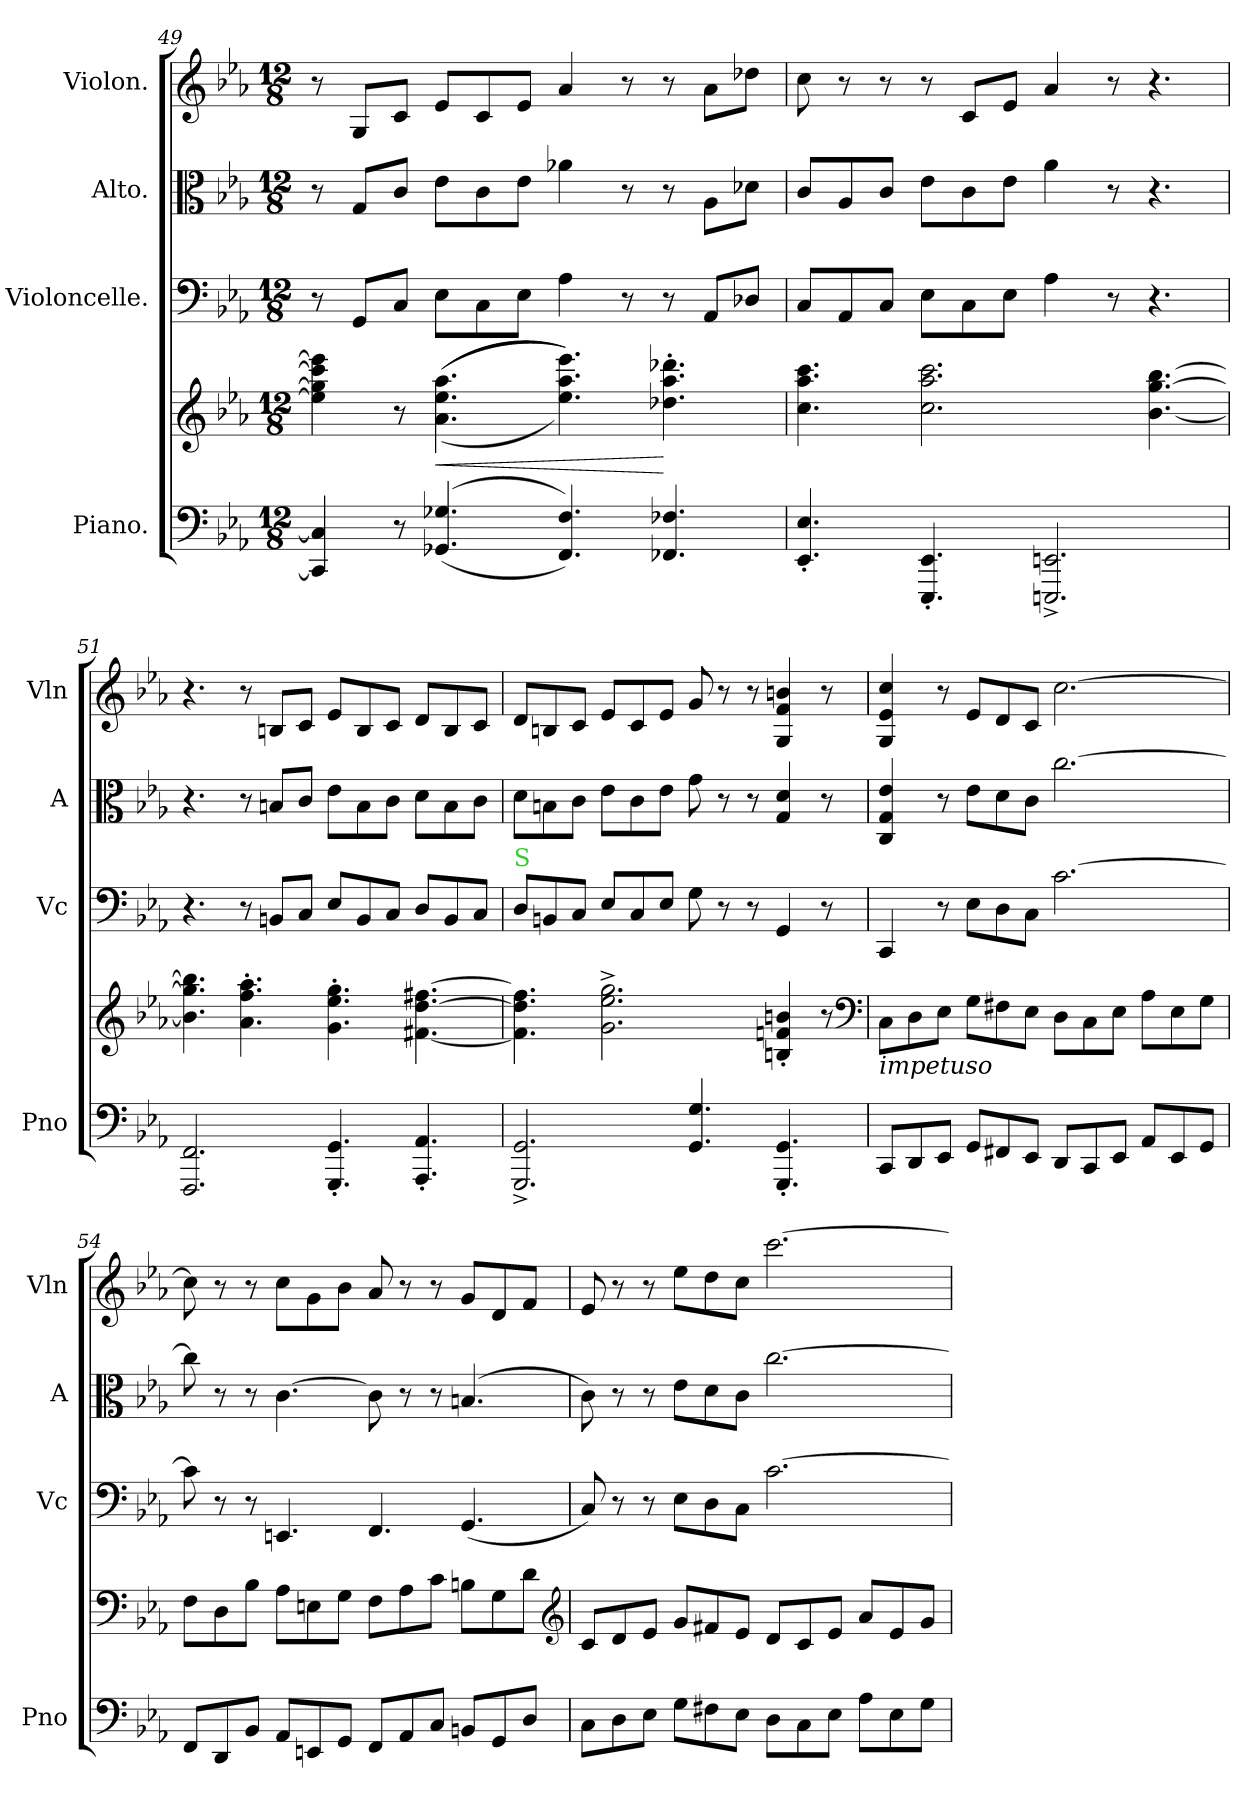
**kern	**kern	**dynam	**kern	**kern	**kern
*part4	*part4	*part4	*part3	*part2	*part1
*staff5	*staff4	*staff4/5	*staff3	*staff2	*staff1
*I"Piano.	*	*	*I"Violoncelle.	*I"Alto.	*I"Violon.
*I'Pno	*	*	*I'Vc	*I'A	*I'Vln
*clefF4	*clefG2	*	*clefF4	*clefC3	*clefG2
*k[b-e-a-]	*k[b-e-a-]	*	*k[b-e-a-]	*k[b-e-a-]	*k[b-e-a-]
*c:	*c:	*	*c:	*c:	*c:
*M12/8	*M12/8	*	*M12/8	*M12/8	*M12/8
=49	=49	=49	=49	=49	=49
4CC]/ 4C]/	4ee-]\ 4gg]\ 4ccc]\ 4eee-]\	.	8r	8r	8r
.	.	.	8GG/L	8G/L	8G/L
8r	8r	.	8C/J	8c/J	8c/J
!	!	!LO:HP:b	!	!	!
(<(>4.GG-X/ 4.G-X/	(<(<(>4.a-\ 4.ee-\ 4.aa-\	<	8E-\L	8e-\L	8e-/L
.	.	.	8C\	8c\	8c/
.	.	.	8E-\J	8e-\J	8e-/J
4.FF/ 4.F/))	4.ee-\ 4.aa-\ 4.eee-\)))	.	4A-\	4a-X\	4a-/
.	.	.	8r	8r	8r
4.FF-X/ 4.F-X/	4.dd-X'\ 4.aa-'\ 4.ddd-X'\	[	8r	8r	8r
.	.	.	8AA-/L	8A-\L	8a-\L
.	.	.	8D-X/J	8d-X\J	8dd-X\J
=50	=50	=50	=50	=50	=50
4.EE-'/ 4.E-'/	4.cc\ 4.aa-\ 4.ccc\	.	8C/L	8c/L	8cc\
.	.	.	8AA-/	8A-/	8r
.	.	.	8C/J	8c/J	8r
4.EEE-'/ 4.EE-'/	2.cc\ 2.aa-\ 2.ccc\	.	8E-\L	8e-\L	8r
.	.	.	8C\	8c\	8c/L
.	.	.	8E-\J	8e-\J	8e-/J
2.EEEn^/ 2.EEn^/	.	.	4A-\	4a-\	4a-/
.	.	.	8r	8r	8r
.	[4.b-\ [4.gg\ [4.bb-\	.	4.r	4.r	4.r
=51	=51	=51	=51	=51	=51
2.FFF/ 2.FF/	4.b-]\ 4.gg]\ 4.bb-]\	.	4.r	4.r	4.r
.	4.a-'\ 4.ff'\ 4.aa-'\	.	8r	8r	8r
.	.	.	8BBn/L	8Bn/L	8Bn/L
.	.	.	8C/J	8c/J	8c/J
4.GGG'/ 4.GG'/	4.g'\ 4.ee-'\ 4.gg'\	.	8E-/L	8e-\L	8e-/L
.	.	.	8BB/	8B\	8B/
.	.	.	8C/J	8c\J	8c/J
4.AAA-'/ 4.AA-'/	[4.f#X\ [4.dd\ [4.ff#X\	.	8D/L	8d\L	8d/L
.	.	.	8BB/	8B\	8B/
.	.	.	8C/J	8c\J	8c/J
=52	=52	=52	=52	=52	=52
!	!	!	!LO:TX:a:color=limegreen:t=S	!	!
2.GGG^/ 2.GG^/	4.f#]\ 4.dd]\ 4.ff#]\	.	8D/L	8d\L	8d/L
.	.	.	8BBn/	8Bn\	8Bn/
.	.	.	8C/J	8c\J	8c/J
.	2.g^\ 2.ee-^\ 2.gg^\	.	8E-/L	8e-\L	8e-/L
.	.	.	8C/	8c\	8c/
.	.	.	8E-/J	8e-\J	8e-/J
4.GG/ 4.G/	.	.	8G\	8g\	8g/
.	.	.	8r	8r	8r
.	.	.	8r	8r	8r
4.GGG'/ 4.GG'/	4Bn'/ 4fn'/ 4bn'/	.	4GG/	4G/ 4d/	4G/ 4f/ 4bn/
.	8r	.	8r	8r	8r
*	*clefF4	*	*	*	*
=53	=53	=53	=53	=53	=53
!	!LO:TX:b:i:t=impetuso	!	!	!	!
8CC/L	8C\L	.	4CC/	4C/ 4G/ 4e-/	4G/ 4e-/ 4cc/
8DD/	8D\	.	.	.	.
8EE-/J	8E-\J	.	8r	8r	8r
8GG/L	8G\L	.	8E-\L	8e-\L	8e-/L
8FF#X/	8F#X\	.	8D\	8d\	8d/
8EE-/J	8E-\J	.	8C\J	8c\J	8c/J
8DD/L	8D\L	.	[2.c\	[2.cc\	[2.cc\
8CC/	8C\	.	.	.	.
8EE-/J	8E-\J	.	.	.	.
8AA-/L	8A-\L	.	.	.	.
8EE-/	8E-\	.	.	.	.
8GG/J	8G\J	.	.	.	.
=54	=54	=54	=54	=54	=54
8FF/L	8F\L	.	8c\]	8cc\]	8cc\]
8DD/	8D\	.	8r	8r	8r
8BB-/J	8B-\J	.	8r	8r	8r
8AA-/L	8A-\L	.	4.EEn/	[4.c\	8cc\L
8EEn/	8En\	.	.	.	8g\
8GG/J	8G\J	.	.	.	8b-\J
8FF/L	8F\L	.	4.FF/	8c\]	8a-/
8AA-/	8A-\	.	.	8r	8r
8C/J	8c\J	.	.	8r	8r
8BBn/L	8Bn\L	.	(4.GG/	(4.Bn/	8g/L
8GG/	8G\	.	.	.	8d/
8D/J	8d\J	.	.	.	8f/J
*	*clefG2	*	*	*	*
=55	=55	=55	=55	=55	=55
8C\L	8c/L	.	8C/)	8c\)	8e-/
8D\	8d/	.	8r	8r	8r
8E-\J	8e-/J	.	8r	8r	8r
8G\L	8g/L	.	8E-\L	8e-\L	8ee-\L
8F#X\	8f#X/	.	8D\	8d\	8dd\
8E-\J	8e-/J	.	8C\J	8c\J	8cc\J
8D\L	8d/L	.	[2.c\	[2.cc\	[2.ccc\
8C\	8c/	.	.	.	.
8E-\J	8e-/J	.	.	.	.
8A-\L	8a-/L	.	.	.	.
8E-\	8e-/	.	.	.	.
8G\J	8g/J	.	.	.	.
=	=	=	=	=	=
*-	*-	*-	*-	*-	*-
